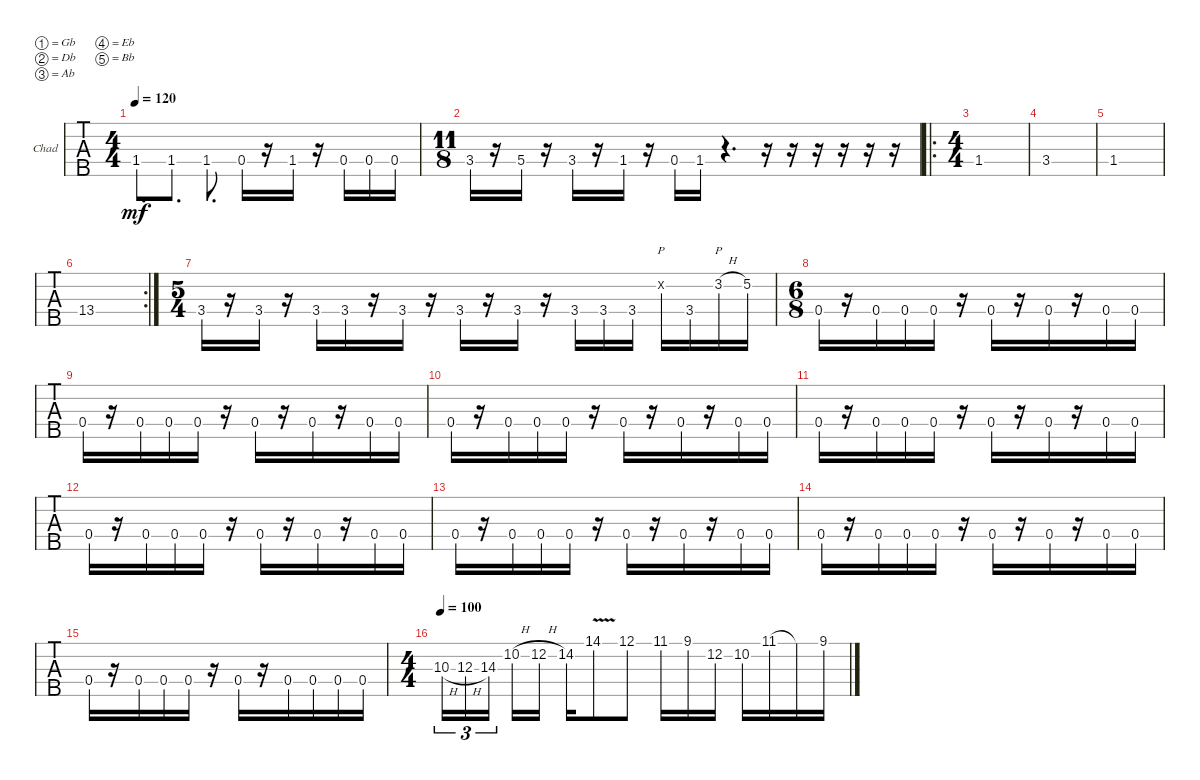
\defaultSystemsLayout 4
\bracketExtendMode groupsimilarinstruments
\firstSystemTrackNameOrientation horizontal
\otherSystemsTrackNameOrientation horizontal
\track ("Chad" "Chad") {instrument electricbassfinger}
\staff {tabs}
\tuning (Gb2 Db2 Ab1 Eb1 Bb0)
\ts (4 4)
\tempo 120
\clef f4
\ks c
1.4.8{d dy mf} 1.4.8{d} 1.4.8{d} 0.4.16 r.16 1.4.16 r.16 0.4.16 0.4.16 0.4.16 |
\ts (11 8)
3.4.16 r.16 5.4.16 r.16 3.4.16 r.16 1.4.16 r.16 0.4.16 1.4.16 r.4{d} r.16 r.16 r.16 r.16 r.16 r.16 |
\ro
\ts (4 4)
1.4.1 |
3.4.1 |
1.4.1 |
\rc 2
13.4.1 |
\ts (5 4)
3.4.16 r.16 3.4.16 r.16 3.4.16 3.4.16 r.16 3.4.16 r.16 3.4.16 r.16 3.4.16 r.16 3.4.16 3.4.16 3.4.16 7.2{x}.16{p} 3.4.16 3.2{h}.16{p} 5.2.16 |
\ts (6 8)
0.4.16 r.16 0.4.16 0.4.16 0.4.16 r.16 0.4.16 r.16 0.4.16 r.16 0.4.16 0.4.16 |
0.4.16 r.16 0.4.16 0.4.16 0.4.16 r.16 0.4.16 r.16 0.4.16 r.16 0.4.16 0.4.16 |
0.4.16 r.16 0.4.16 0.4.16 0.4.16 r.16 0.4.16 r.16 0.4.16 r.16 0.4.16 0.4.16 |
0.4.16 r.16 0.4.16 0.4.16 0.4.16 r.16 0.4.16 r.16 0.4.16 r.16 0.4.16 0.4.16 |
0.4.16 r.16 0.4.16 0.4.16 0.4.16 r.16 0.4.16 r.16 0.4.16 r.16 0.4.16 0.4.16 |
0.4.16 r.16 0.4.16 0.4.16 0.4.16 r.16 0.4.16 r.16 0.4.16 r.16 0.4.16 0.4.16 |
0.4.16 r.16 0.4.16 0.4.16 0.4.16 r.16 0.4.16 r.16 0.4.16 r.16 0.4.16 0.4.16 |
0.4.16 r.16 0.4.16 0.4.16 0.4.16 r.16 0.4.16 r.16 0.4.16 0.4.16 0.4.16 0.4.16 |
\ts (4 4)
\tempo 100
\scale
0.333333 10.3{h}.16{tu (3 2)} 12.3{h}.16{tu (3 2)} 14.3.16{tu (3 2)} 10.2{h}.16 12.2{h}.16 14.2.16 14.1{v}.8 12.1.8 11.1.16 9.1.16 12.2.16 10.2.16 11.1.16 11.1{t}.16 9.1.16
